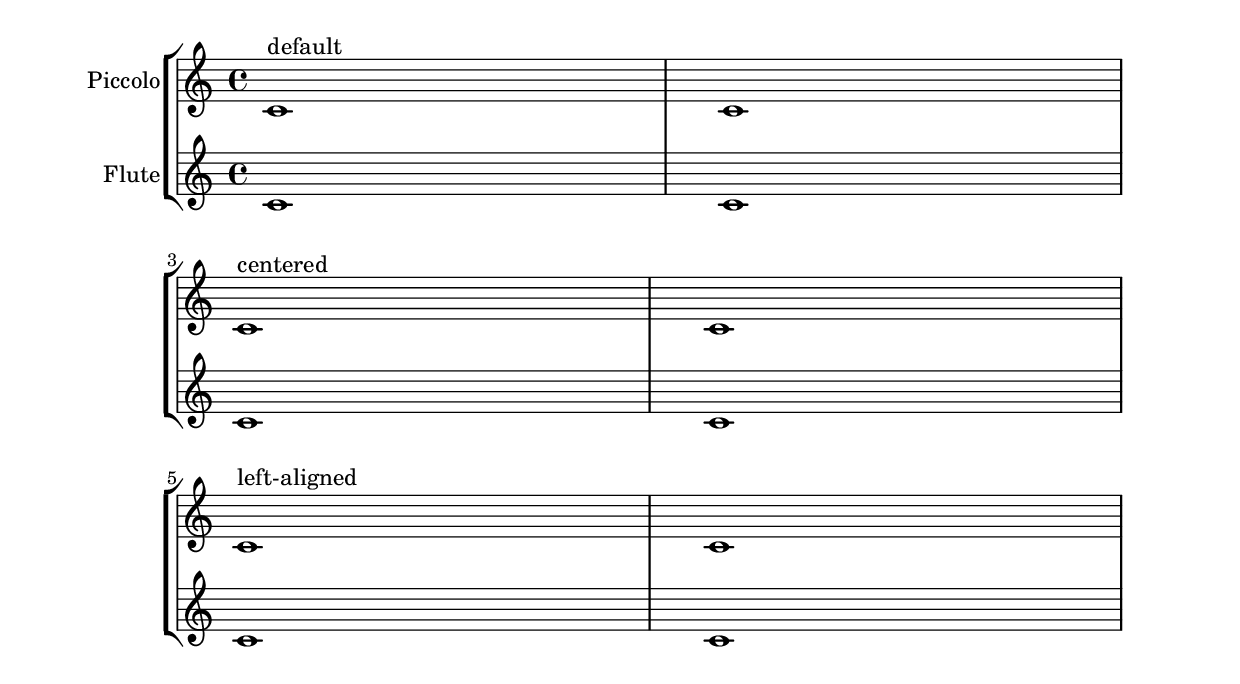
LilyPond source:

%% Do not edit this file; it is auto-generated from LSR http://lsr.dsi.unimi.it
%% This file is in the public domain.
\version "2.11.52"

\header {
  lsrtags = "text, paper-and-layout, titles"

  texidoces = "
Los nombres de instrumento se imprimen generalmente a la izquierda de
los pentagramas.  Para alinear los nombres de varios instrumentos
distintos, sitúelos dentro de un bloque @code{\markup} y utilice una
de las siguientes posiblidades:

*
    Nombres de instrumento alineados por la derecha: es el
    comportamiento predeterminado
  
*
    Nombres de instrumento centrados: la utilización de la instrucción
    @code{\hcenter-in #n} sitúa los nombres de instrumento dentro de
    un rectángulo separado, donde @code{n} es la anchura del
    rectángulo
  
* 
    Nombres de instrumento alineados por la izquierda: los nombres se
    imprimen en la parte superior de un rectángulo vacío, utilizando
    la instrucción @code{\combine} con un objeto @code{\hspace #n}.

"
  doctitlees = "Alinear y centrar los nombres de instrumento"

  texidoc = "
Instrument names are generally printed to the left of the staves. To
align the names of several different intruments, put them in a
@code{\\markup} block and use one of the following possibilites:

* 
    Right-aligned instrument names: this is the default behavior
  
* 
    Center-aligned instrument names: using the @code{\\hcenter-in #n}
command
    places the instrument names inside a padded box, with @code{n} being
the width
    of the box
  
* 
    Left-aligned instrument names: the names are printed on top of an
    empty box, using the @code{\\combine} command
    with an @code{\\hspace #n} object.
  


"
  doctitle = "Aligning and centering instrument names"
} % begin verbatim
\paper {
  indent = #0
  left-margin = #30
  line-width = #160
}

\new StaffGroup \relative c' <<
  \new Staff {
    \set Staff.instrumentName = #"Piccolo"
    c1^"default" | c \break
    \set Staff.instrumentName = \markup { \hcenter-in #10 Piccolo }
    c1^"centered" | c \break
    \set Staff.instrumentName = \markup { \combine \hspace #8 Piccolo }
    c1^"left-aligned" | c
  } 
  \new Staff {
    \set Staff.instrumentName = #"Flute"
    c1 | c \break
    \set Staff.instrumentName = \markup { \hcenter-in #10 Flute }
    c1 | c \break
    \set Staff.instrumentName = \markup { \combine \hspace #8 Flute }
    c1 | c
  }
>>
